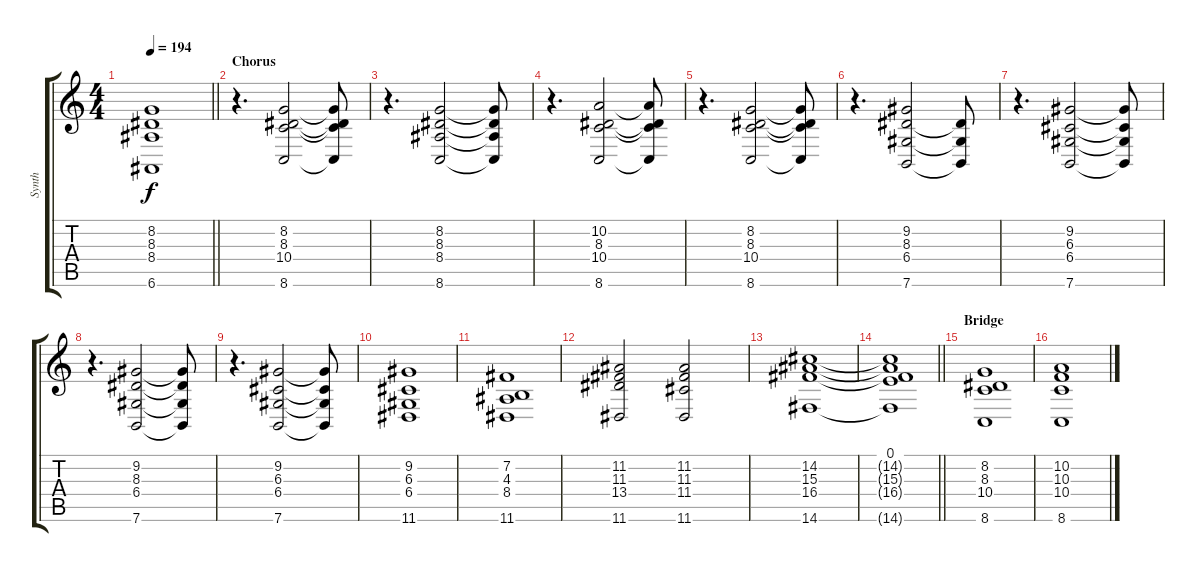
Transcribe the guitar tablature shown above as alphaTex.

\track ("Synth" "Synth") {instrument electricgrandpiano}
\staff {score tabs}
\tuning (E4 B3 G3 D3 A2 E2) {hide}
\ts (4 4)
\tempo 194
\clef g2
\barLineRight lightlight
\ks c
(8.2 8.3 8.4 6.6).1{dy f} |
\section ("" "Chorus")
r.4{d} (8.2 8.3 10.4 8.6).2 (8.2{t} 8.3{t} 10.4{t} 8.6{t}).8 |
r.4{d} (8.2 8.3 8.4 8.6).2 (8.2{t} 8.3{t} 8.4{t} 8.6{t}).8 |
r.4{d} (10.2 8.3 10.4 8.6).2 (10.2{t} 8.3{t} 10.4{t} 8.6{t}).8 |
r.4{d} (8.2 8.3 10.4 8.6).2 (8.2{t} 8.3{t} 10.4{t} 8.6{t}).8 |
r.4{d} (9.2 8.3 6.4 7.6).2 (8.3{t} 6.4{t} 7.6{t}).8 |
r.4{d} (9.2 6.3 6.4 7.6).2 (9.2{t} 6.3{t} 6.4{t} 7.6{t}).8 |
r.4{d} (9.2 8.3 6.4 7.6).2 (9.2{t} 8.3{t} 6.4{t} 7.6{t}).8 |
r.4{d} (9.2 6.3 6.4 7.6).2 (9.2{t} 6.3{t} 6.4{t} 7.6{t}).8 |
(9.2 6.3 6.4 11.6).1 |
(7.2 4.3 8.4 11.6).1 |
(11.2 11.3 13.4 11.6).2 (11.2 11.3 11.4 11.6).2 |
(14.2 15.3 16.4 14.6).1 |
\barLineRight lightlight
(0.1 14.2{t} 15.3{t} 16.4{t} 14.6{t}).1 |
\section ("" "Bridge")
(8.2 8.3 10.4 8.6).1 |
(10.2 10.3 10.4 8.6).1
